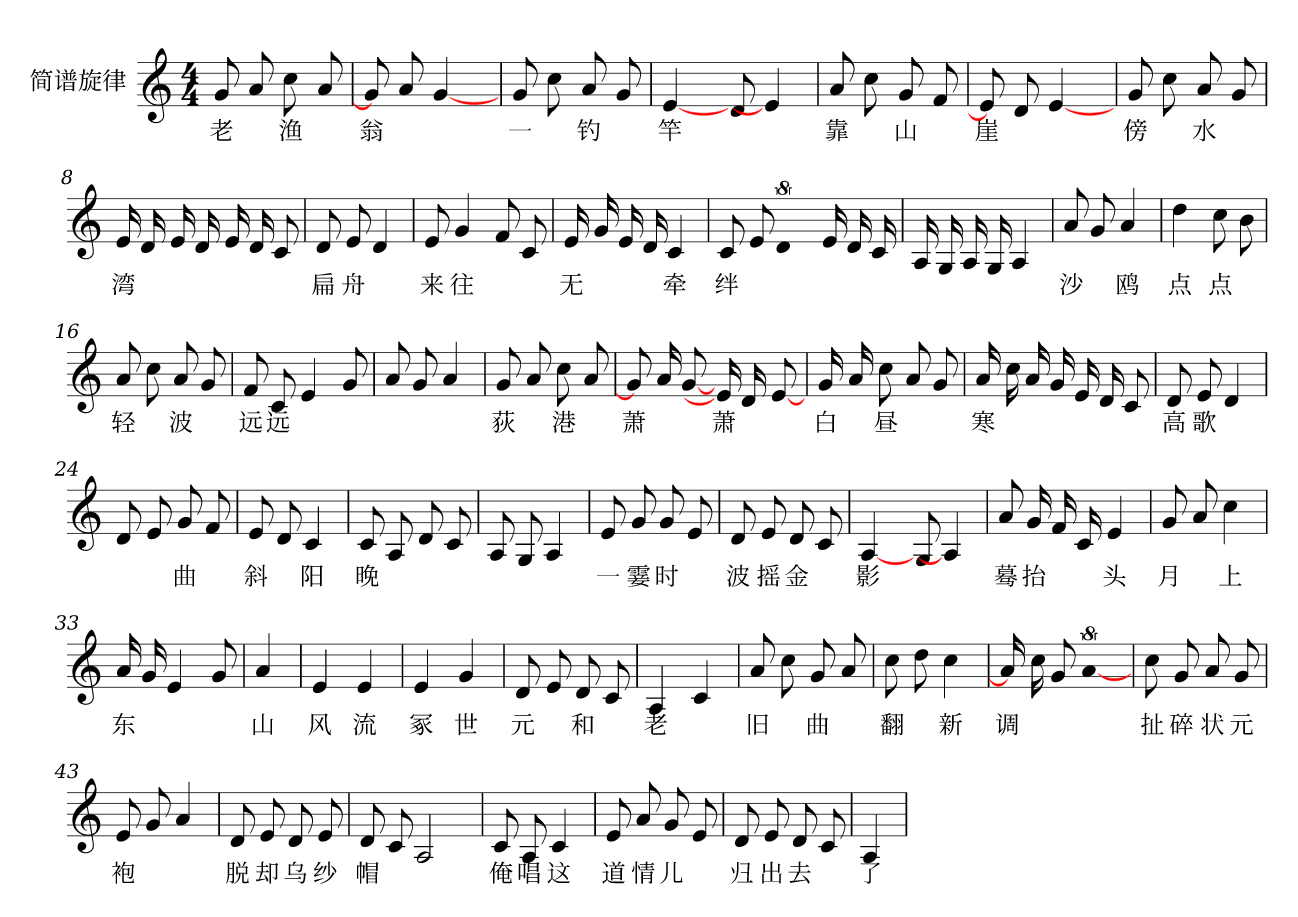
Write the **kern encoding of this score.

**kern	**text
*part1	*part1
*staff1	*staff1
*I"简谱旋律	*
*k[]	*
*M4/4	*
=1	=1
8g	老
8a	.
8cc	渔
8a	.
=2	=2
8g]	翁
8a	.
!LO:N:vis=4	!
[4.g	.
=3	=3
8g	一
8cc	.
8a	钓
8g	.
=4	=4
!LO:N:vis=4	!
[4.e	竿
8d	.
4e]	.
=5	=5
8a	靠
8cc	.
8g	山
8f	.
=6	=6
8e]	崖
8d	.
!LO:N:vis=4	!
[4.e	.
=7	=7
8g	傍
8cc	.
8a	水
8g	.
=8	=8
16e	湾
16d	.
16e	.
16d	.
16e	.
16d	.
8c	.
=9	=9
8d	扁
8e	舟
4d	.
=10	=10
8e	来
4g	往
8f	.
8c	.
=11	=11
16e	无
16g	.
16e	.
16d	.
4c	牵
=12	=12
8c	绊
8e	.
!LO:N:vis=4	!
16%5d	.
16e	.
16d	.
16c	.
=13	=13
16A	.
16G	.
16A	.
16G	.
4A	.
=14	=14
8a	沙
8g	.
4a	鸥
=15	=15
4dd	点
8cc	点
8b	.
=16	=16
8a	轻
8cc	.
8a	波
8g	.
=17	=17
8f	远
8c	远
4e	.
8g	.
=18	=18
8a	.
8g	.
4a	.
=19	=19
8g	荻
8a	.
8cc	港
8a	.
=20	=20
8g]	萧
16a	.
!LO:N:vis=8	!
[8.g	.
16e]	萧
16d	.
!LO:N:vis=8	!
[8.e	.
=21	=21
16g	白
16a	.
8cc	昼
8a	.
8g	.
=22	=22
16a	寒
16cc	.
16a	.
16g	.
16e	.
16d	.
8c	.
=23	=23
8d	高
8e	歌
4d	.
=24	=24
8d	.
8e	.
8g	曲
8f	.
=25	=25
8e	斜
8d	.
4c	阳
=26	=26
8c	晚
8A	.
8d	.
8c	.
=27	=27
8A	.
8G	.
4A	.
=28	=28
8e	一
8g	霎
8g	时
8e	.
=29	=29
8d	波
8e	摇
8d	金
8c	.
=30	=30
!LO:N:vis=4	!
[4.A	影
8G	.
4A]	.
=31	=31
8a	蓦
16g	抬
16f	.
16c	.
4e	头
=32	=32
8g	月
8a	.
4cc	上
=33	=33
16a	东
16g	.
4e	.
8g	.
=34	=34
4a	山
=35	=35
4e	风
4e	流
=36	=36
4e	冢
4g	世
=37	=37
8d	元
8e	.
8d	和
8c	.
=38	=38
4A	老
4c	.
=39	=39
8a	旧
8cc	.
8g	曲
8a	.
=40	=40
8cc	翻
8dd	.
4cc	新
=41	=41
16a]	调
16cc	.
8g	.
!LO:N:vis=4	!
[16%5a	.
=42	=42
8cc	扯
8g	碎
8a	状
8g	元
=43	=43
8e	袍
8g	.
4a	.
=44	=44
8d	脱
8e	却
8d	乌
8e	纱
=45	=45
8d	帽
8c	.
2A	.
=46	=46
8c	俺
8A	唱
4c	这
=47	=47
8e	道
8a	情
8g	儿
8e	.
=48	=48
8d	归
8e	出
8d	去
8c	.
=49	=49
4A	了
=	=
*-	*-
